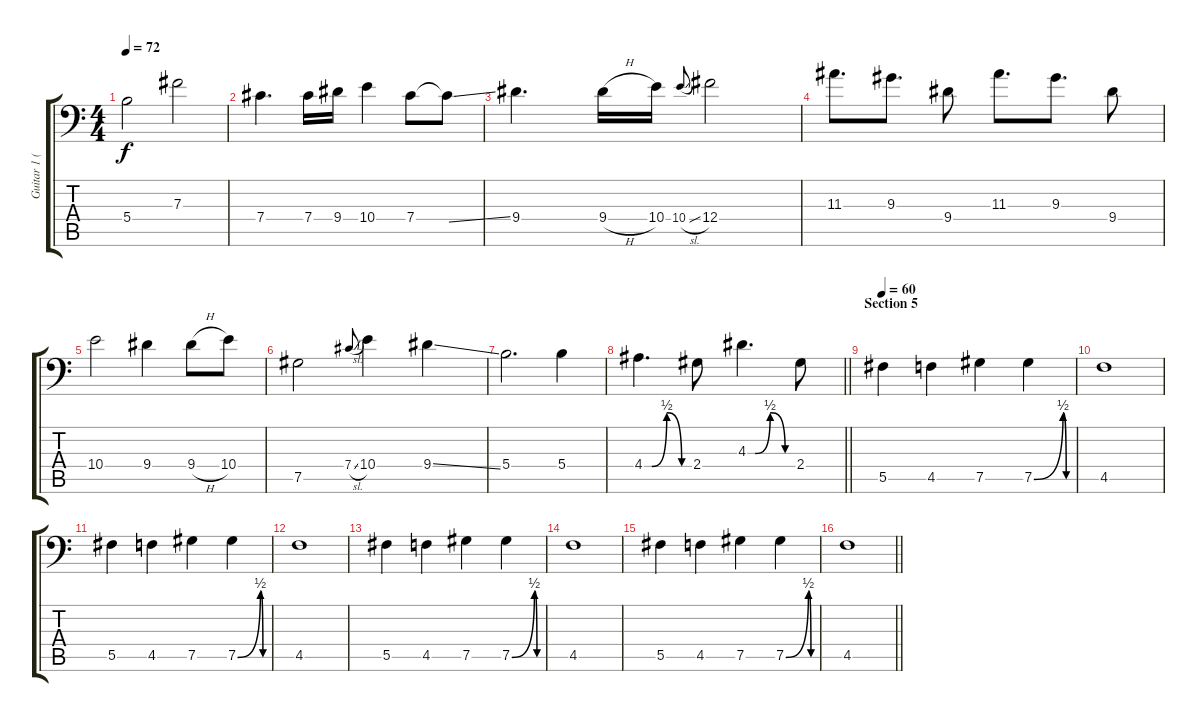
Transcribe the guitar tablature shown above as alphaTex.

\track ("Guitar 1 (Distortion)" "Guitar 1 (") {instrument distortionguitar}
\staff {score tabs}
\tuning (Ab3 Eb3 B2 Gb2 Db2 Ab1) {hide}
\ts (4 4)
\tempo 72
\clef f4
\ks c
5.4.2{dy f} 7.3.2 |
7.4.4{d} 7.4.16 9.4.16 10.4.4 7.4.8 7.4{ss t}.8 |
9.4.4{d} 9.4{h}.16 10.4.16 10.4{sl}.8{gr onbeat} 12.4.2 |
11.3.8{d} 9.3.8{d} 9.4.8 11.3.8{d} 9.3.8{d} 9.4.8 |
10.4.2 9.4.4 9.4{h}.8 10.4.8 |
7.5.2 7.4{sl}.8{gr onbeat} 10.4.4 9.4{ss}.4 |
5.4.2{d} 5.4.4 |
\barLineRight lightlight
4.4{be (custom 0 0 10 0 30 2 50 0 60 0)}.4{d} 2.4.8 4.3{be (custom 0 0 10 0 30 2 50 0 60 0)}.4{d} 2.4.8 |
\section ("" "Section 5")
\tempo 60
5.5.4 4.5.4 7.5.4 7.5{be (custom 0 0 45 2 50 0 60 0)}.4 |
4.5.1 |
5.5.4 4.5.4 7.5.4 7.5{be (custom 0 0 45 2 50 0 60 0)}.4 |
4.5.1 |
5.5.4 4.5.4 7.5.4 7.5{be (custom 0 0 45 2 50 0 60 0)}.4 |
4.5.1 |
5.5.4 4.5.4 7.5.4 7.5{be (custom 0 0 45 2 50 0 60 0)}.4 |
\barLineRight lightlight
4.5.1
